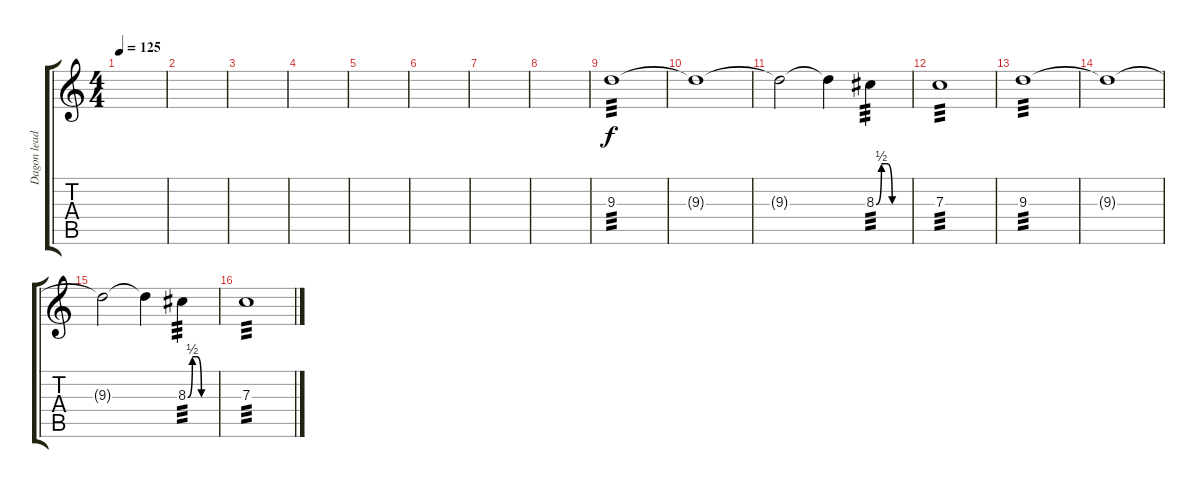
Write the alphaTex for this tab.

\track ("Dagon lead" "Dagon lead") {instrument acousticguitarsteel}
\staff {score tabs}
\tuning (D4 A3 F3 C3 G2 D2) {hide}
\ts (4 4)
\tempo 125
\clef g2
\ks c
|
|
|
|
|
|
|
|
9.3.1{tp 3} |
9.3{t}.1 |
9.3{t}.2 9.3{t}.4 8.3{be (custom 0 0 10 2 20 2 30 0 60 0)}.4{tp 3} |
7.3.1{tp 3} |
9.3.1{tp 3} |
9.3{t}.1 |
9.3{t}.2 9.3{t}.4 8.3{be (custom 0 0 10 2 20 2 30 0 60 0)}.4{tp 3} |
7.3.1{tp 3}
